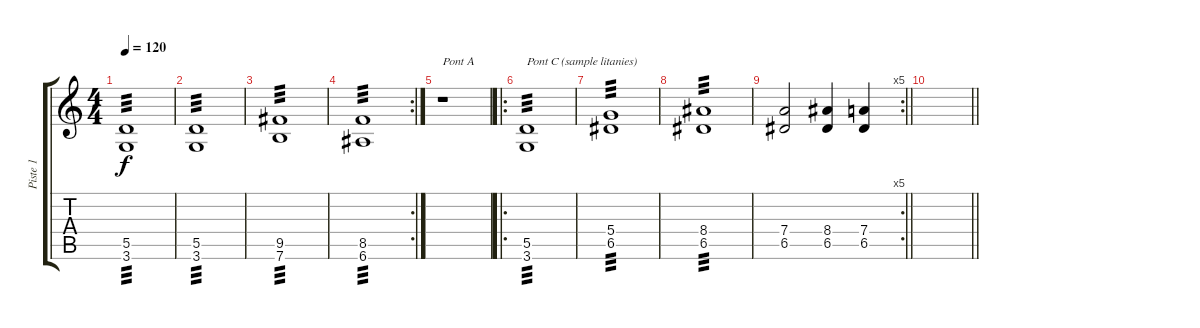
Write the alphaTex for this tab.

\track ("Piste 1" "Piste 1") {instrument distortionguitar}
\staff {score tabs}
\tuning (E4 B3 G3 D3 A2 E2) {hide}
\ts (4 4)
\tempo 120
\clef g2
\ks c
(5.5 3.6).1{tp 3 dy f} |
(5.5 3.6).1{tp 3} |
(9.5 7.6).1{tp 3} |
\rc 2
(8.5 6.6).1{tp 3} |
r.1{txt "Pont A"} |
\ro
(5.5 3.6).1{txt "Pont C (sample litanies)" tp 3} |
(5.4 6.5).1{tp 3} |
(8.4 6.5).1{tp 3} |
\rc 5
\barLineRight lightlight
(7.4 6.5).2 (8.4 6.5).4 (7.4 6.5).4 |
\barLineRight lightlight
